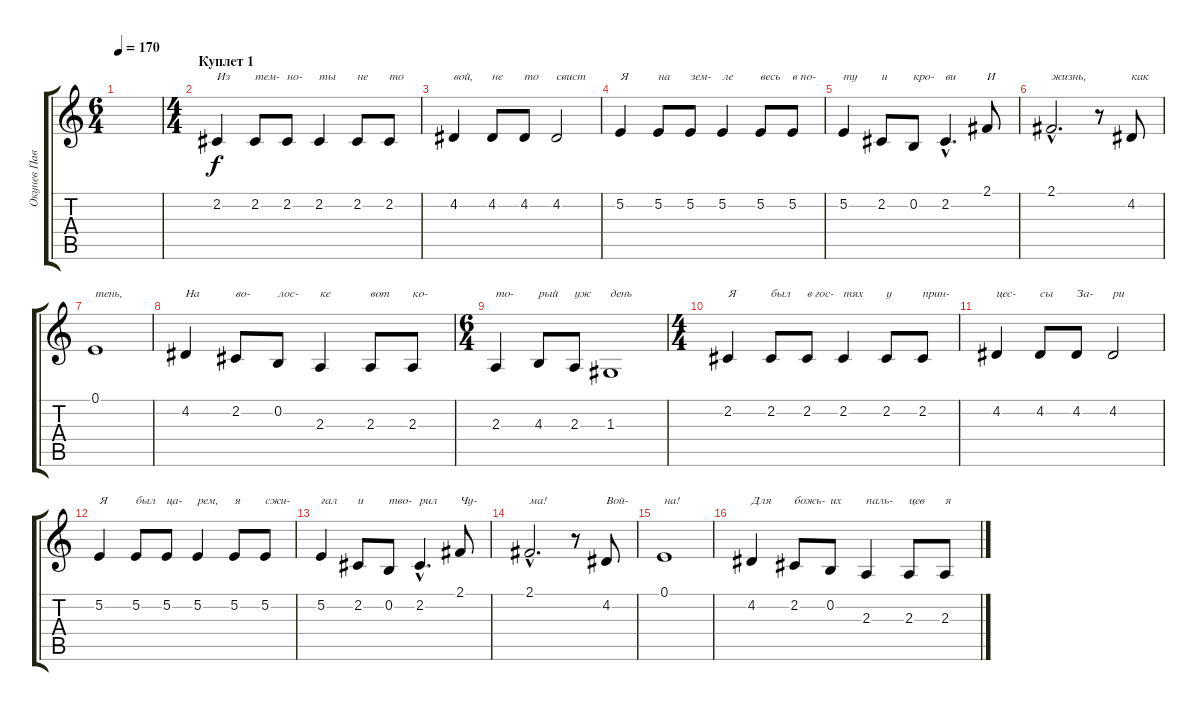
\track ("Окунев Павел" "Окунев Пав") {instrument oboe}
\staff {score tabs}
\tuning (E4 B3 G3 D3 A2 E2) {hide}
\ts (6 4)
\tempo 170
\clef g2
\ks c
|
\ts (4 4)
\section ("" "Куплет 1")
2.2.4{txt "Из"} 2.2.8{txt "тем-"} 2.2.8{txt "но-"} 2.2.4{txt "ты"} 2.2.8{txt "не"} 2.2.8{txt "то"} |
4.2.4{txt "вой,"} 4.2.8{txt "не"} 4.2.8{txt "то"} 4.2.2{txt "свист"} |
5.2.4{txt "Я"} 5.2.8{txt "на"} 5.2.8{txt "зем-"} 5.2.4{txt "ле"} 5.2.8{txt "весь"} 5.2.8{txt "в по-"} |
5.2.4{txt "ту"} 2.2.8{txt "и"} 0.2.8{txt "кро-"} 2.2{hac}.4{d txt "ви"} 2.1.8{txt "И"} |
2.1{hac}.2{d txt "жизнь,"} r.8 4.2.8{txt "как"} |
0.1.1{txt "тень,"} |
4.2.4{txt "На"} 2.2.8{txt "во-"} 0.2.8{txt "лос-"} 2.3.4{txt "ке"} 2.3.8{txt "вот"} 2.3.8{txt "ко-"} |
\ts (6 4)
2.3.4{txt "то-"} 4.3.8{txt "рый"} 2.3.8{txt "уж"} 1.3.1{txt "день"} |
\ts (4 4)
2.2.4{txt "Я"} 2.2.8{txt "был"} 2.2.8{txt "в гос-"} 2.2.4{txt "тях"} 2.2.8{txt "у "} 2.2.8{txt "прин-"} |
4.2.4{txt "цес-"} 4.2.8{txt "сы"} 4.2.8{txt "За-"} 4.2.2{txt "ри"} |
5.2.4{txt "Я"} 5.2.8{txt "был"} 5.2.8{txt "ца-"} 5.2.4{txt "рем,"} 5.2.8{txt "я"} 5.2.8{txt "сжи-"} |
5.2.4{txt "гал"} 2.2.8{txt "и"} 0.2.8{txt "тво-"} 2.2{hac}.4{d txt "рил"} 2.1.8{txt "Чу-"} |
2.1{hac}.2{d txt "ма!"} r.8 4.2.8{txt "Вой-"} |
0.1.1{txt "на!"} |
4.2.4{txt "Для"} 2.2.8{txt "божь-"} 0.2.8{txt "их"} 2.3.4{txt "паль-"} 2.3.8{txt "цев"} 2.3.8{txt "я"}
